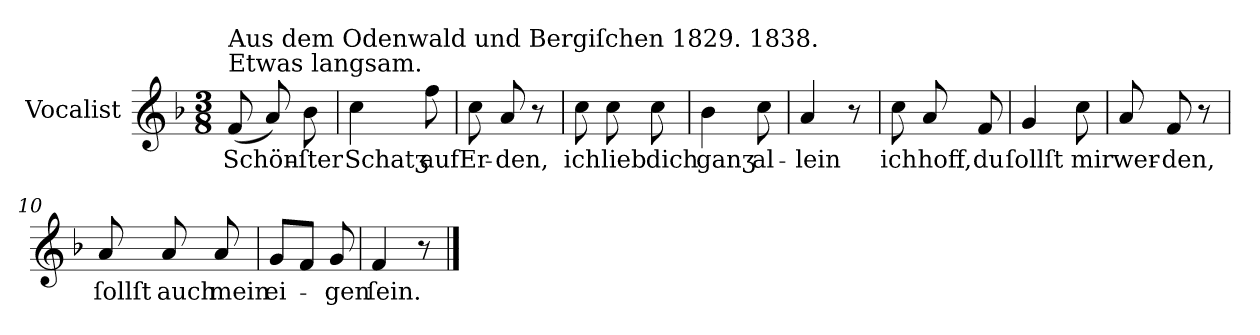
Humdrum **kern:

**kern	**text
*part1	*part1
*staff1	*staff1
*I"Vocalist	*
*k[b-]	*
*F:	*
*M3/8	*
=1	=1
!LO:TX:a:t=Etwas langsam.	!
!LO:TX:a:t=Aus dem Odenwald und Bergiſchen 1829. 1838.	!
(8f	Schön-
8a)	.
8b-	-ſter
=2	=2
4cc	Schatʒ
8ff	auf
=3	=3
8cc	Er-
8a	-den,
8r	.
=4	=4
8cc	ich
8cc	lieb
8cc	dich
=5	=5
4b-	ganʒ
8cc	al-
=6	=6
4a	-lein
8r	.
=7	=7
8cc	ich
8a	hoff,
8f	du
=8	=8
4g	ſollſt
8cc	mir
=9	=9
8a	wer-
8f	-den,
8r	.
=10	=10
8a	ſollſt
8a	auch
8a	mein
=11	=11
8gL	ei-
8fJ	.
8g	-gen
=12	=12
4f	ſein.
8r	.
==	==
*-	*-
